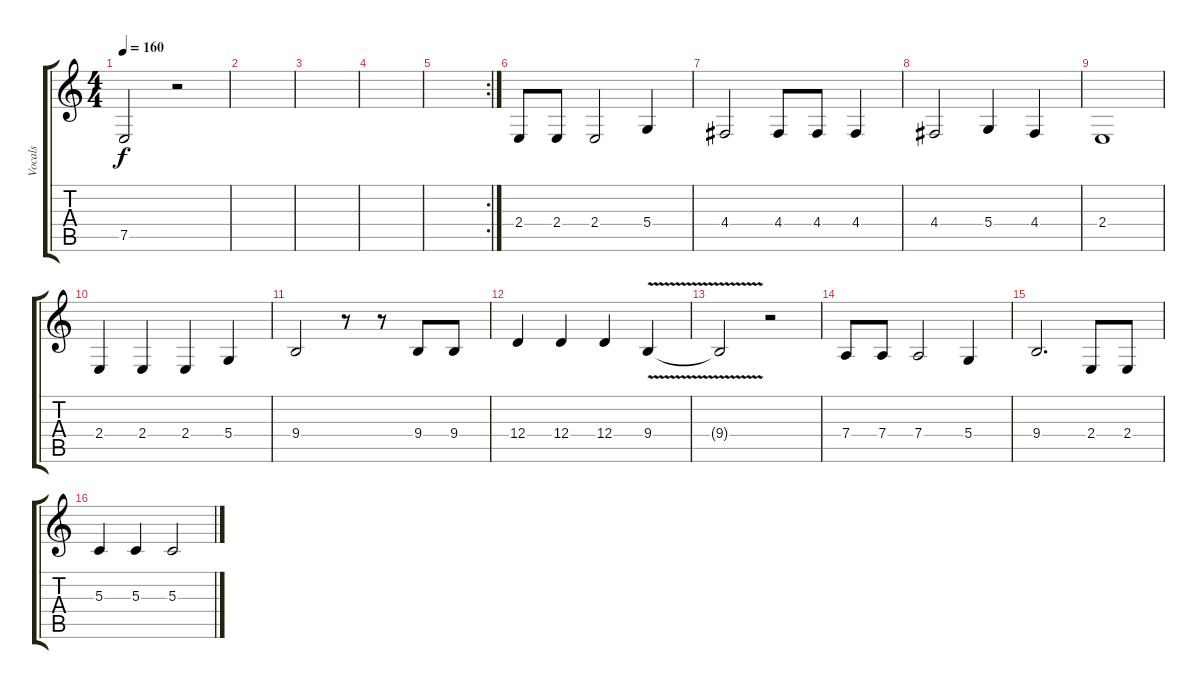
\track ("Vocals" "Vocals") {mute instrument baritonesax}
\staff {score tabs}
\tuning (E4 B3 G3 D3 A2 E2) {hide}
\ts (4 4)
\tempo 160
\clef g2
\ks c
7.5{t}.2{dy f} r.2 |
|
|
|
\rc 2
|
2.4.8 2.4.8 2.4.2 5.4.4 |
4.4.2 4.4.8 4.4.8 4.4.4 |
4.4.2 5.4.4 4.4.4 |
2.4.1 |
2.4.4 2.4.4 2.4.4 5.4.4 |
9.4.2 r.8 r.8 9.4.8 9.4.8 |
12.4.4 12.4.4 12.4.4 9.4{v}.4 |
9.4{t}.2 r.2 |
7.4.8 7.4.8 7.4.2 5.4.4 |
9.4.2{d} 2.4.8 2.4.8 |
5.3.4 5.3.4 5.3.2
